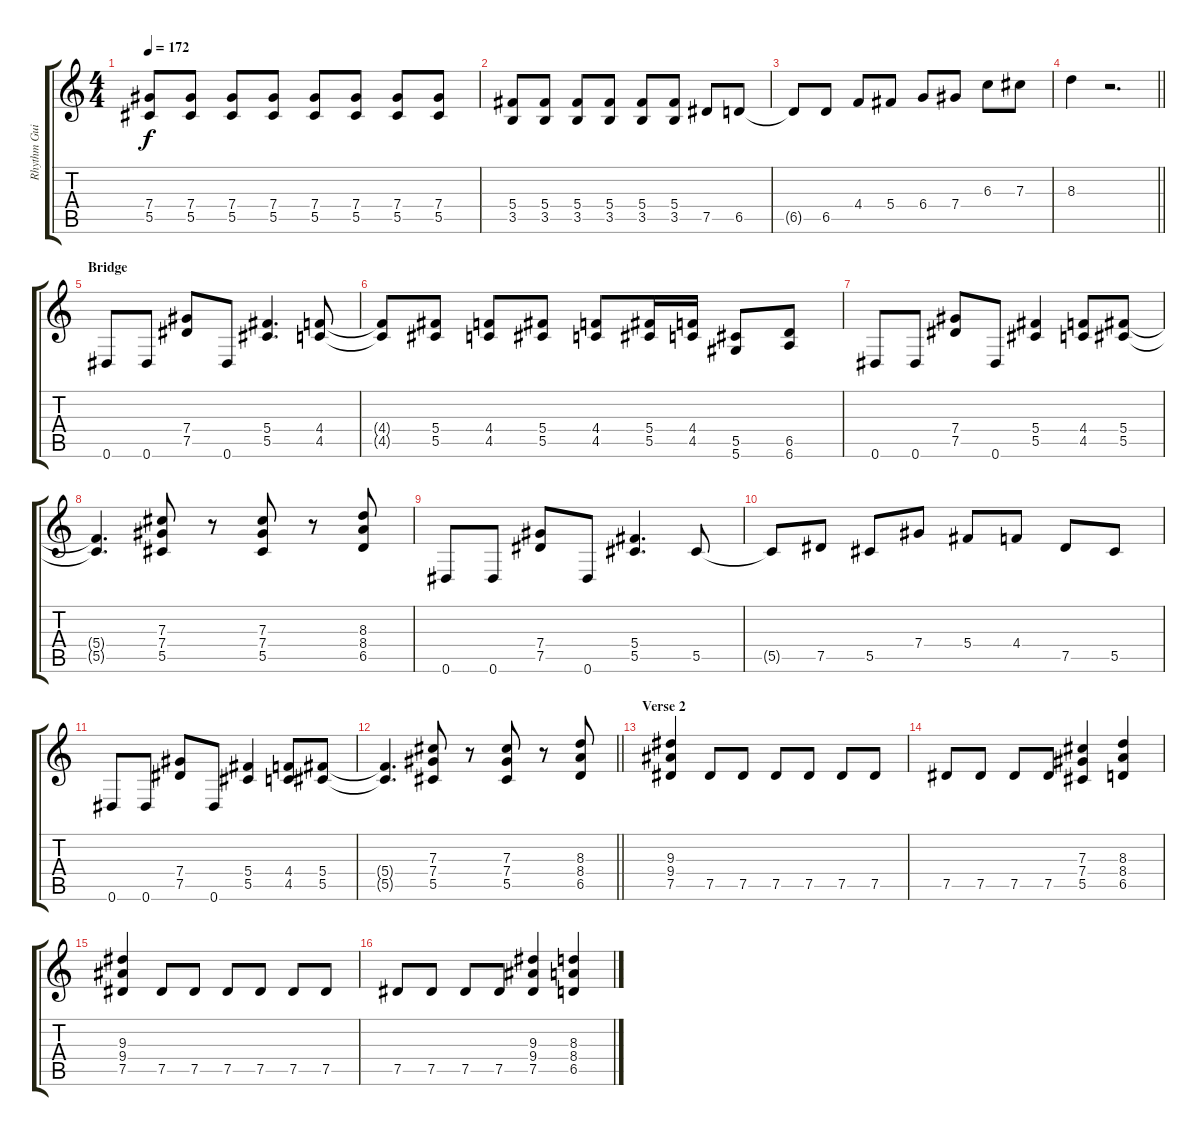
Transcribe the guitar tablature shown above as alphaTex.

\track ("Rhythm Guitar 2: Pata " "Rhythm Gui") {instrument distortionguitar}
\staff {score tabs}
\tuning (Eb4 Bb3 Gb3 Db3 Ab2 Eb2) {hide}
\ts (4 4)
\tempo 172
\clef g2
\ks c
(7.4 5.5).8{dy f} (7.4 5.5).8 (7.4 5.5).8 (7.4 5.5).8 (7.4 5.5).8 (7.4 5.5).8 (7.4 5.5).8 (7.4 5.5).8 |
(5.4 3.5).8 (5.4 3.5).8 (5.4 3.5).8 (5.4 3.5).8 (5.4 3.5).8 (5.4 3.5).8 7.5.8 6.5.8 |
6.5{t}.8 6.5.8 4.4.8 5.4.8 6.4.8 7.4.8 6.3.8 7.3.8 |
\barLineRight lightlight
8.3.4 r.2{d} |
\section ("" "Bridge")
0.6.8 0.6.8 (7.4 7.5).8 0.6.8 (5.4 5.5).4{d} (4.4 4.5).8 |
(4.4{t} 4.5{t}).8 (5.4 5.5).8 (4.4 4.5).8 (5.4 5.5).8 (4.4 4.5).8 (5.4 5.5).16 (4.4 4.5).16 (5.5 5.6).8 (6.5 6.6).8 |
0.6.8 0.6.8 (7.4 7.5).8 0.6.8 (5.4 5.5).4 (4.4 4.5).8 (5.4 5.5).8 |
(5.4{t} 5.5{t}).4{d} (7.3 7.4 5.5).8 r.8 (7.3 7.4 5.5).8 r.8 (8.3 8.4 6.5).8 |
0.6.8 0.6.8 (7.4 7.5).8 0.6.8 (5.4 5.5).4{d} 5.5.8 |
5.5{t}.8 7.5.8 5.5.8 7.4.8 5.4.8 4.4.8 7.5.8 5.5.8 |
0.6.8 0.6.8 (7.4 7.5).8 0.6.8 (5.4 5.5).4 (4.4 4.5).8 (5.4 5.5).8 |
\barLineRight lightlight
(5.4{t} 5.5{t}).4{d} (7.3 7.4 5.5).8 r.8 (7.3 7.4 5.5).8 r.8 (8.3 8.4 6.5).8 |
\section ("" "Verse 2")
(9.3 9.4 7.5).4 7.5.8 7.5.8 7.5.8 7.5.8 7.5.8 7.5.8 |
7.5.8 7.5.8 7.5.8 7.5.8 (7.3 7.4 5.5).4 (8.3 8.4 6.5).4 |
(9.3 9.4 7.5).4 7.5.8 7.5.8 7.5.8 7.5.8 7.5.8 7.5.8 |
7.5.8 7.5.8 7.5.8 7.5.8 (9.3 9.4 7.5).4 (8.3 8.4 6.5).4
